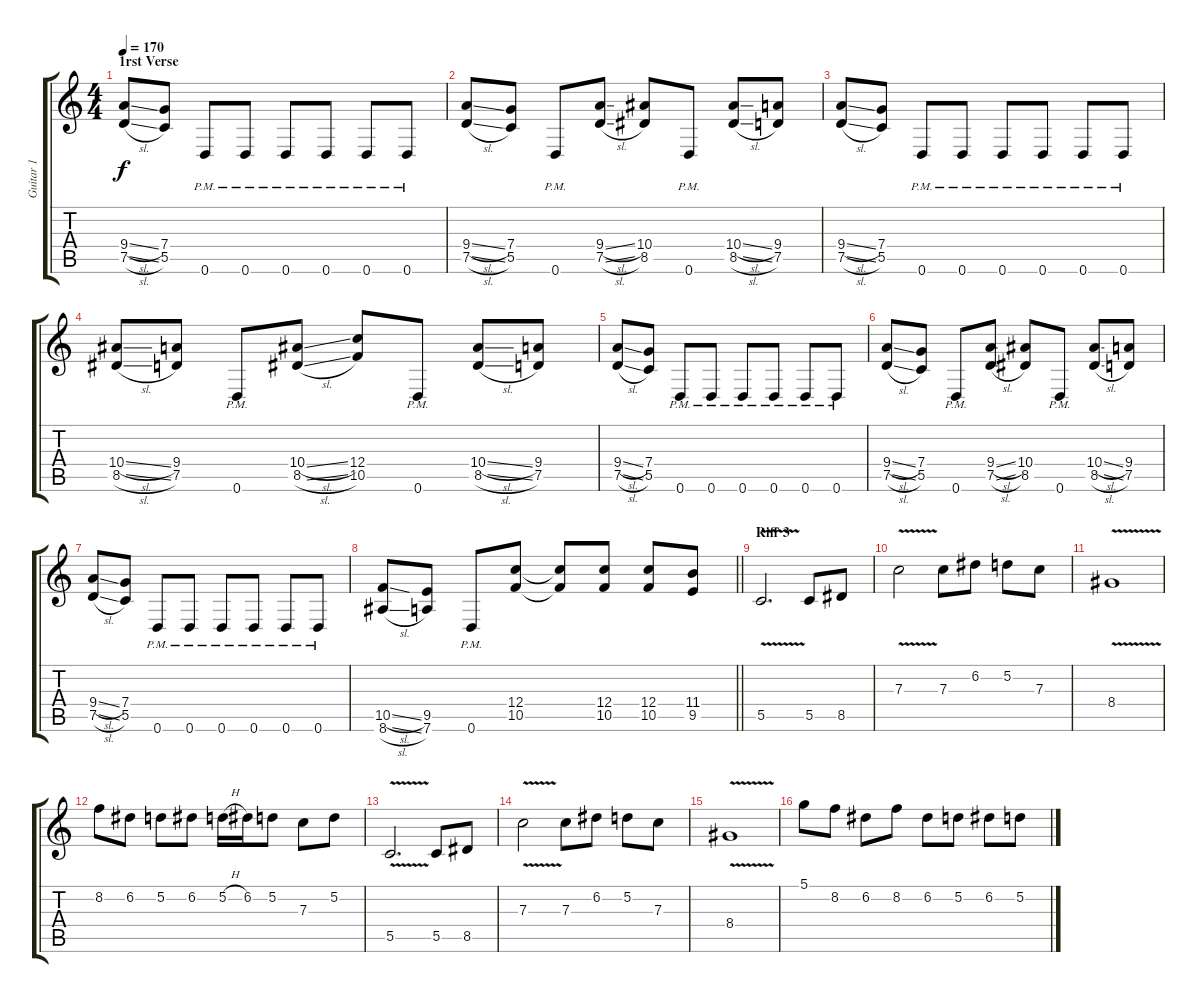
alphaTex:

\track ("Guitar 1" "Guitar 1") {instrument distortionguitar}
\staff {score tabs}
\tuning (D4 A3 F3 C3 G2 D2) {hide}
\ts (4 4)
\section ("" "1rst Verse")
\tempo 170
\clef g2
\ks c
(9.4{sl} 7.5{sl}).8{dy f} (7.4 5.5).8 0.6{pm}.8 0.6{pm}.8 0.6{pm}.8 0.6{pm}.8 0.6{pm}.8 0.6{pm}.8 |
(9.4{sl} 7.5{sl}).8 (7.4 5.5).8 0.6{pm}.8 (9.4{sl} 7.5{sl}).8 (10.4 8.5).8 0.6{pm}.8 (10.4{sl} 8.5{sl}).8 (9.4 7.5).8 |
(9.4{sl} 7.5{sl}).8 (7.4 5.5).8 0.6{pm}.8 0.6{pm}.8 0.6{pm}.8 0.6{pm}.8 0.6{pm}.8 0.6{pm}.8 |
(10.4{sl} 8.5{sl}).8 (9.4 7.5).8 0.6{pm}.8 (10.4{sl} 8.5{sl}).8 (12.4 10.5).8 0.6{pm}.8 (10.4{sl} 8.5{sl}).8 (9.4 7.5).8 |
(9.4{sl} 7.5{sl}).8 (7.4 5.5).8 0.6{pm}.8 0.6{pm}.8 0.6{pm}.8 0.6{pm}.8 0.6{pm}.8 0.6{pm}.8 |
(9.4{sl} 7.5{sl}).8 (7.4 5.5).8 0.6{pm}.8 (9.4{sl} 7.5{sl}).8 (10.4 8.5).8 0.6{pm}.8 (10.4{sl} 8.5{sl}).8 (9.4 7.5).8 |
(9.4{sl} 7.5{sl}).8 (7.4 5.5).8 0.6{pm}.8 0.6{pm}.8 0.6{pm}.8 0.6{pm}.8 0.6{pm}.8 0.6{pm}.8 |
\barLineRight lightlight
(10.5{sl} 8.6{sl}).8 (9.5 7.6).8 0.6{pm}.8 (12.4 10.5).8 (12.4{t} 10.5{t}).8 (12.4 10.5).8 (12.4 10.5).8 (11.4 9.5).8 |
\section ("" "Riff 3")
5.5{v}.2{d} 5.5.8 8.5.8 |
7.3{v}.2 7.3.8 6.2.8 5.2.8 7.3.8 |
8.4{v}.1 |
8.2.8 6.2.8 5.2.8 6.2.8 5.2{h}.16 6.2.16 5.2.8 7.3.8 5.2.8 |
5.5{v}.2{d} 5.5.8 8.5.8 |
7.3{v}.2 7.3.8 6.2.8 5.2.8 7.3.8 |
8.4{v}.1 |
5.1.8 8.2.8 6.2.8 8.2.8 6.2.8 5.2.8 6.2.8 5.2.8
